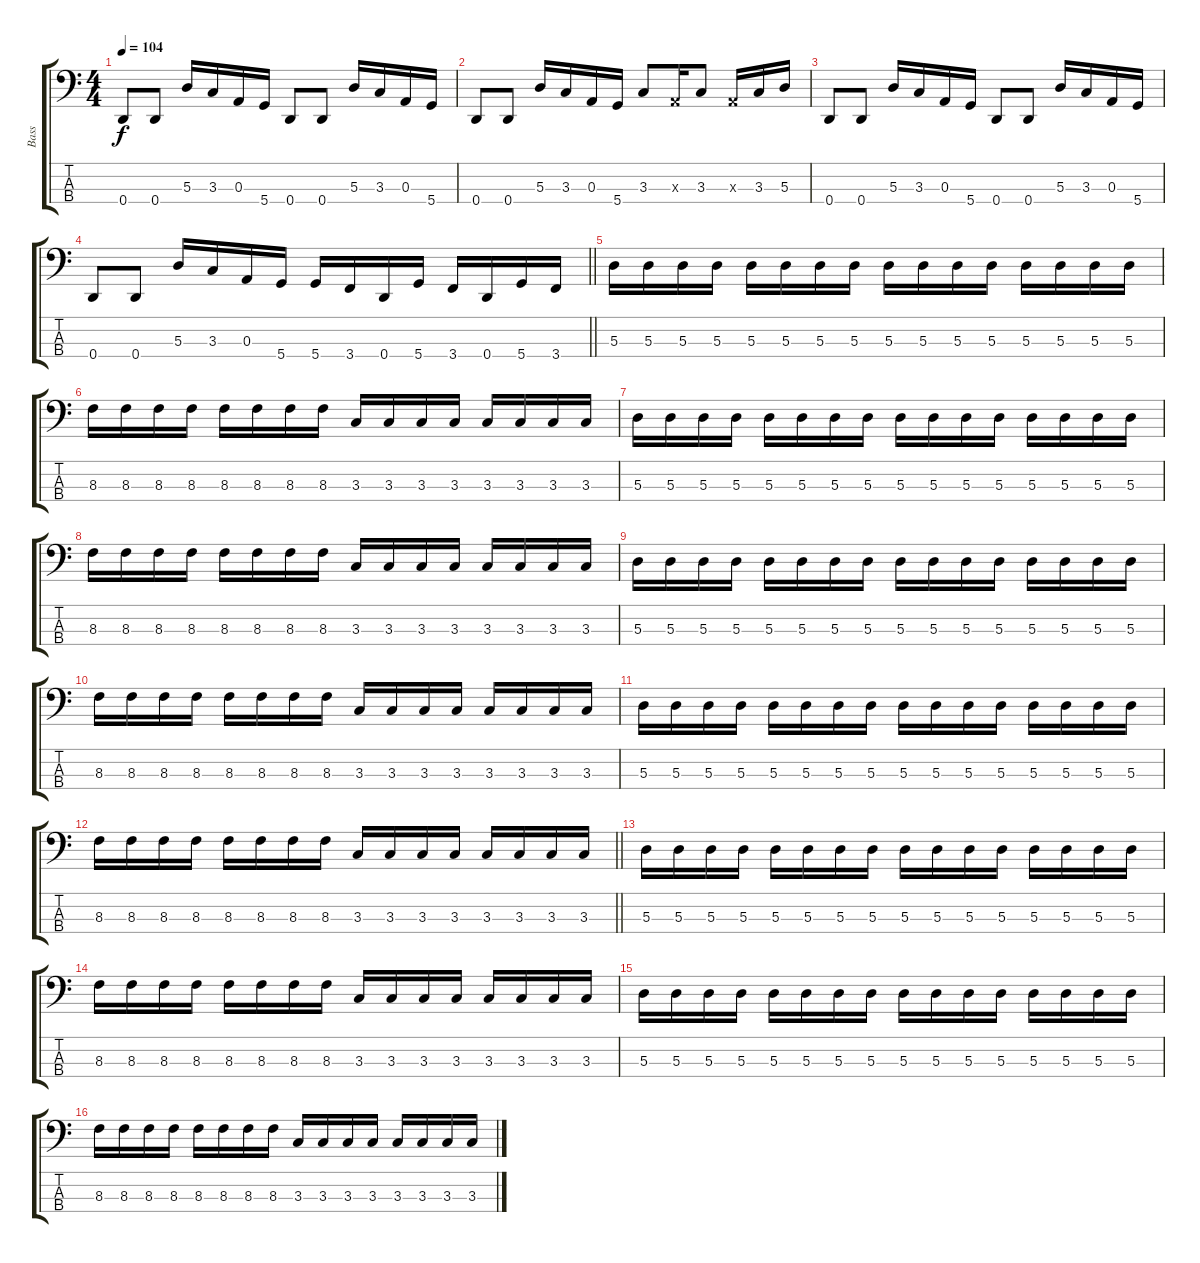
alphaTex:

\track ("Bass" "Bass") {instrument synthbass2}
\staff {score tabs}
\tuning (G2 D2 A1 D1) {hide}
\ts (4 4)
\tempo 104
\clef f4
\ks c
0.4.8{dy f} 0.4.8 5.3.16 3.3.16 0.3.16 5.4.16 0.4.8 0.4.8 5.3.16 3.3.16 0.3.16 5.4.16 |
0.4.8 0.4.8 5.3.16 3.3.16 0.3.16 5.4.16 3.3.8 0.3{x}.16 3.3.8 0.3{x}.16 3.3.16 5.3.16 |
0.4.8 0.4.8 5.3.16 3.3.16 0.3.16 5.4.16 0.4.8 0.4.8 5.3.16 3.3.16 0.3.16 5.4.16 |
\barLineRight lightlight
0.4.8 0.4.8 5.3.16 3.3.16 0.3.16 5.4.16 5.4.16 3.4.16 0.4.16 5.4.16 3.4.16 0.4.16 5.4.16 3.4.16 |
\section ("" "")
5.3.16 5.3.16 5.3.16 5.3.16 5.3.16 5.3.16 5.3.16 5.3.16 5.3.16 5.3.16 5.3.16 5.3.16 5.3.16 5.3.16 5.3.16 5.3.16 |
8.3.16 8.3.16 8.3.16 8.3.16 8.3.16 8.3.16 8.3.16 8.3.16 3.3.16 3.3.16 3.3.16 3.3.16 3.3.16 3.3.16 3.3.16 3.3.16 |
5.3.16 5.3.16 5.3.16 5.3.16 5.3.16 5.3.16 5.3.16 5.3.16 5.3.16 5.3.16 5.3.16 5.3.16 5.3.16 5.3.16 5.3.16 5.3.16 |
8.3.16 8.3.16 8.3.16 8.3.16 8.3.16 8.3.16 8.3.16 8.3.16 3.3.16 3.3.16 3.3.16 3.3.16 3.3.16 3.3.16 3.3.16 3.3.16 |
5.3.16 5.3.16 5.3.16 5.3.16 5.3.16 5.3.16 5.3.16 5.3.16 5.3.16 5.3.16 5.3.16 5.3.16 5.3.16 5.3.16 5.3.16 5.3.16 |
8.3.16 8.3.16 8.3.16 8.3.16 8.3.16 8.3.16 8.3.16 8.3.16 3.3.16 3.3.16 3.3.16 3.3.16 3.3.16 3.3.16 3.3.16 3.3.16 |
5.3.16 5.3.16 5.3.16 5.3.16 5.3.16 5.3.16 5.3.16 5.3.16 5.3.16 5.3.16 5.3.16 5.3.16 5.3.16 5.3.16 5.3.16 5.3.16 |
\barLineRight lightlight
8.3.16 8.3.16 8.3.16 8.3.16 8.3.16 8.3.16 8.3.16 8.3.16 3.3.16 3.3.16 3.3.16 3.3.16 3.3.16 3.3.16 3.3.16 3.3.16 |
5.3.16 5.3.16 5.3.16 5.3.16 5.3.16 5.3.16 5.3.16 5.3.16 5.3.16 5.3.16 5.3.16 5.3.16 5.3.16 5.3.16 5.3.16 5.3.16 |
8.3.16 8.3.16 8.3.16 8.3.16 8.3.16 8.3.16 8.3.16 8.3.16 3.3.16 3.3.16 3.3.16 3.3.16 3.3.16 3.3.16 3.3.16 3.3.16 |
5.3.16 5.3.16 5.3.16 5.3.16 5.3.16 5.3.16 5.3.16 5.3.16 5.3.16 5.3.16 5.3.16 5.3.16 5.3.16 5.3.16 5.3.16 5.3.16 |
8.3.16 8.3.16 8.3.16 8.3.16 8.3.16 8.3.16 8.3.16 8.3.16 3.3.16 3.3.16 3.3.16 3.3.16 3.3.16 3.3.16 3.3.16 3.3.16
